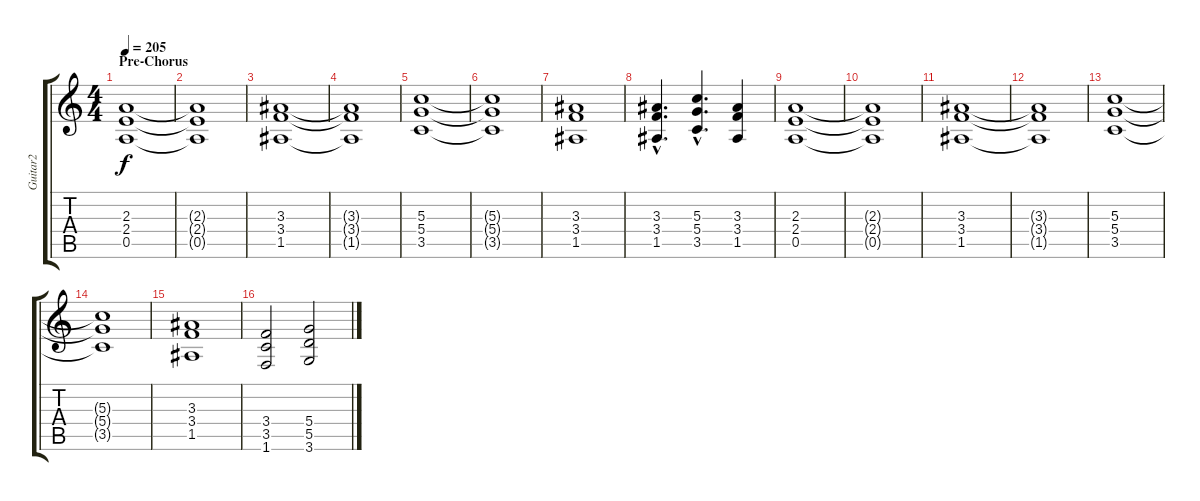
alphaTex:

\track ("Guitar2" "Guitar2") {instrument distortionguitar}
\staff {score tabs}
\tuning (E4 B3 G3 D3 A2 E2) {hide}
\ts (4 4)
\section ("" "Pre-Chorus")
\tempo 205
\clef g2
\ks c
(2.3 2.4 0.5).1{dy f} |
(2.3{t} 2.4{t} 0.5{t}).1 |
(3.3 3.4 1.5).1 |
(3.3{t} 3.4{t} 1.5{t}).1 |
(5.3 5.4 3.5).1 |
(5.3{t} 5.4{t} 3.5{t}).1 |
(3.3 3.4 1.5).1 |
(3.3{hac} 3.4{hac} 1.5{hac}).4{d} (5.3{hac} 5.4{hac} 3.5{hac}).4{d} (3.3 3.4 1.5).4 |
(2.3 2.4 0.5).1 |
(2.3{t} 2.4{t} 0.5{t}).1 |
(3.3 3.4 1.5).1 |
(3.3{t} 3.4{t} 1.5{t}).1 |
(5.3 5.4 3.5).1 |
(5.3{t} 5.4{t} 3.5{t}).1 |
(3.3 3.4 1.5).1 |
(3.4 3.5 1.6).2 (5.4 5.5 3.6).2
